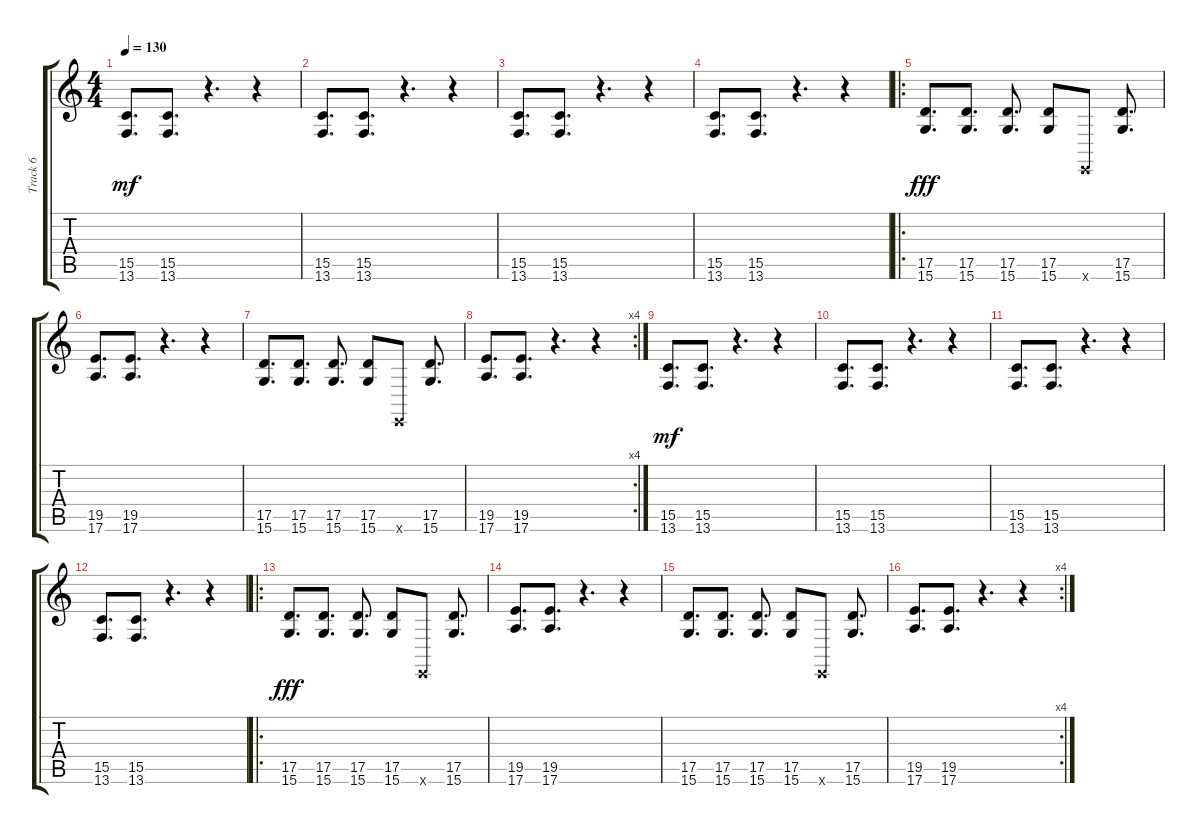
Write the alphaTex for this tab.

\track ("Track 6" "Track 6") {instrument lead2sawtooth}
\staff {score tabs}
\tuning (E4 B3 G3 D3 A2 E2) {hide}
\ts (4 4)
\tempo 130
\clef g2
\ks c
(15.5 13.6).8{d dy mf} (15.5 13.6).8{d} r.4{d} r.4 |
(15.5 13.6).8{d} (15.5 13.6).8{d} r.4{d} r.4 |
(15.5 13.6).8{d} (15.5 13.6).8{d} r.4{d} r.4 |
(15.5 13.6).8{d} (15.5 13.6).8{d} r.4{d} r.4 |
\ro
(17.5 15.6).8{d dy fff} (17.5 15.6).8{d} (17.5 15.6).8{d} (17.5 15.6).8 0.6{x}.8 (17.5 15.6).8{d} |
(19.5 17.6).8{d} (19.5 17.6).8{d} r.4{d} r.4 |
(17.5 15.6).8{d} (17.5 15.6).8{d} (17.5 15.6).8{d} (17.5 15.6).8 0.6{x}.8 (17.5 15.6).8{d} |
\rc 4
(19.5 17.6).8{d} (19.5 17.6).8{d} r.4{d} r.4 |
(15.5 13.6).8{d dy mf} (15.5 13.6).8{d} r.4{d} r.4 |
(15.5 13.6).8{d} (15.5 13.6).8{d} r.4{d} r.4 |
(15.5 13.6).8{d} (15.5 13.6).8{d} r.4{d} r.4 |
(15.5 13.6).8{d} (15.5 13.6).8{d} r.4{d} r.4 |
\ro
(17.5 15.6).8{d dy fff} (17.5 15.6).8{d} (17.5 15.6).8{d} (17.5 15.6).8 0.6{x}.8 (17.5 15.6).8{d} |
(19.5 17.6).8{d} (19.5 17.6).8{d} r.4{d} r.4 |
(17.5 15.6).8{d} (17.5 15.6).8{d} (17.5 15.6).8{d} (17.5 15.6).8 0.6{x}.8 (17.5 15.6).8{d} |
\rc 4
(19.5 17.6).8{d} (19.5 17.6).8{d} r.4{d} r.4
